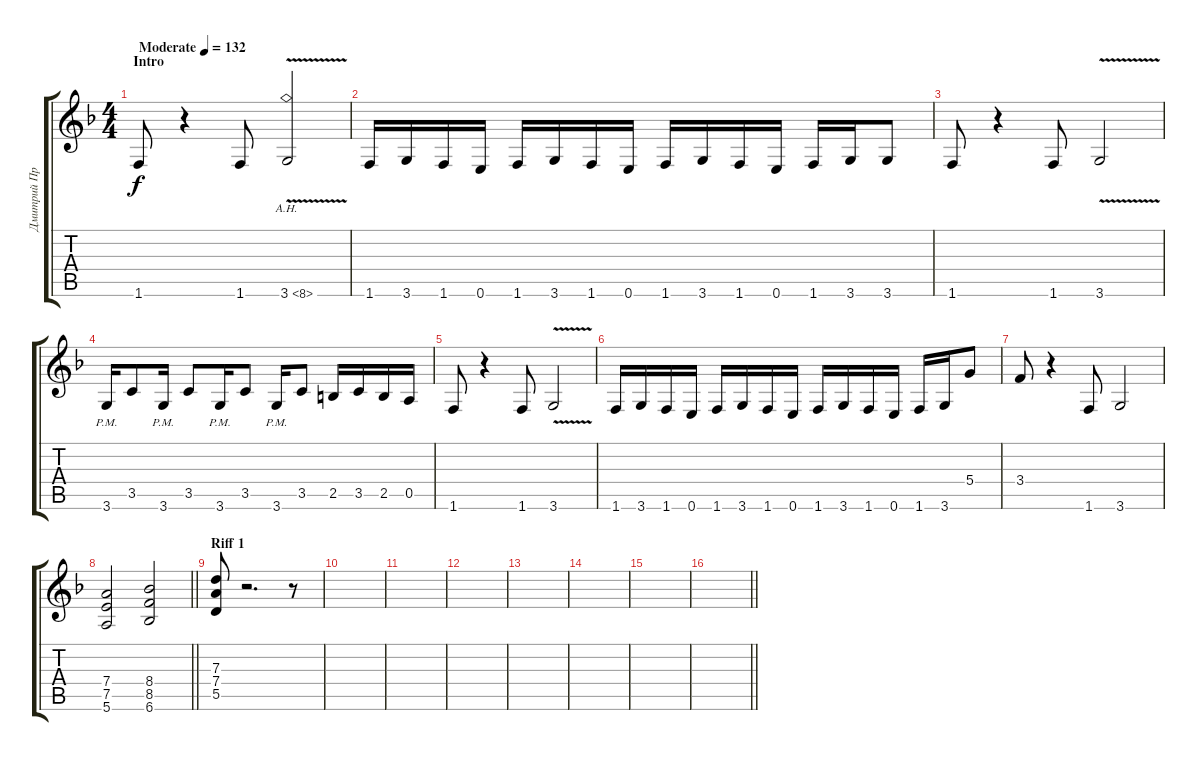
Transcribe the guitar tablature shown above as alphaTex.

\track ("Дмитрий Процко" "Дмитрий Пр") {instrument distortionguitar}
\staff {score tabs}
\tuning (E4 B3 G3 D3 A2 E2) {hide}
\ts (4 4)
\section ("" "Intro")
\tempo (132 "Moderate")
\clef g2
\ks f
1.6.8{dy f instrument distortionguitar} r.4 1.6.8 3.6{ah 5 v}.2 |
1.6.16 3.6.16 1.6.16 0.6.16 1.6.16 3.6.16 1.6.16 0.6.16 1.6.16 3.6.16 1.6.16 0.6.16 1.6.16 3.6.16 3.6.8 |
1.6.8 r.4 1.6.8 3.6{v}.2 |
3.6{pm}.16 3.5.8 3.6{pm}.16 3.5.8 3.6{pm}.16 3.5.8 3.6{pm}.16 3.5.8 2.5.16 3.5.16 2.5.16 0.5.16 |
1.6.8 r.4 1.6.8 3.6{v}.2 |
1.6.16 3.6.16 1.6.16 0.6.16 1.6.16 3.6.16 1.6.16 0.6.16 1.6.16 3.6.16 1.6.16 0.6.16 1.6.16 3.6.16 5.4.8 |
3.4.8 r.4 1.6.8 3.6.2 |
\barLineRight lightlight
(7.4 7.5 5.6).2 (8.4 8.5 6.6).2 |
\section ("" "Riff 1")
(7.3 7.4 5.5).8 r.2{d} r.8 |
|
|
|
|
|
|
\barLineRight lightlight
